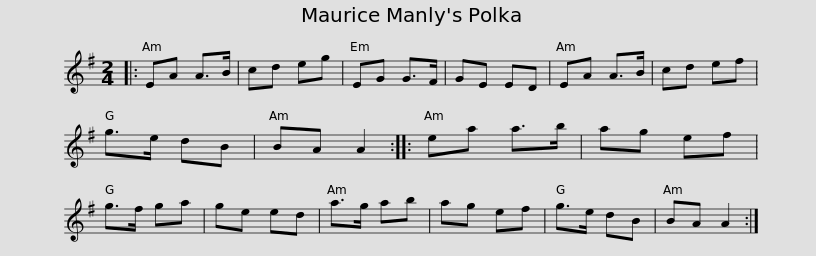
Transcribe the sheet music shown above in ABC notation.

X:1
L:1/8
M:2/4
I:linebreak $
K:G
V:1 treble
V:1
|: EA A>B | cd eg | EG G>F | GE ED | EA A>B | %5
 cd ef | g>e dB | BA A2 :: ea a>b |$ ag ef | %10
 g>f ga | ge ed | a>g ab | ag ef | g>e dB | %15
 BA A2 :| %16
